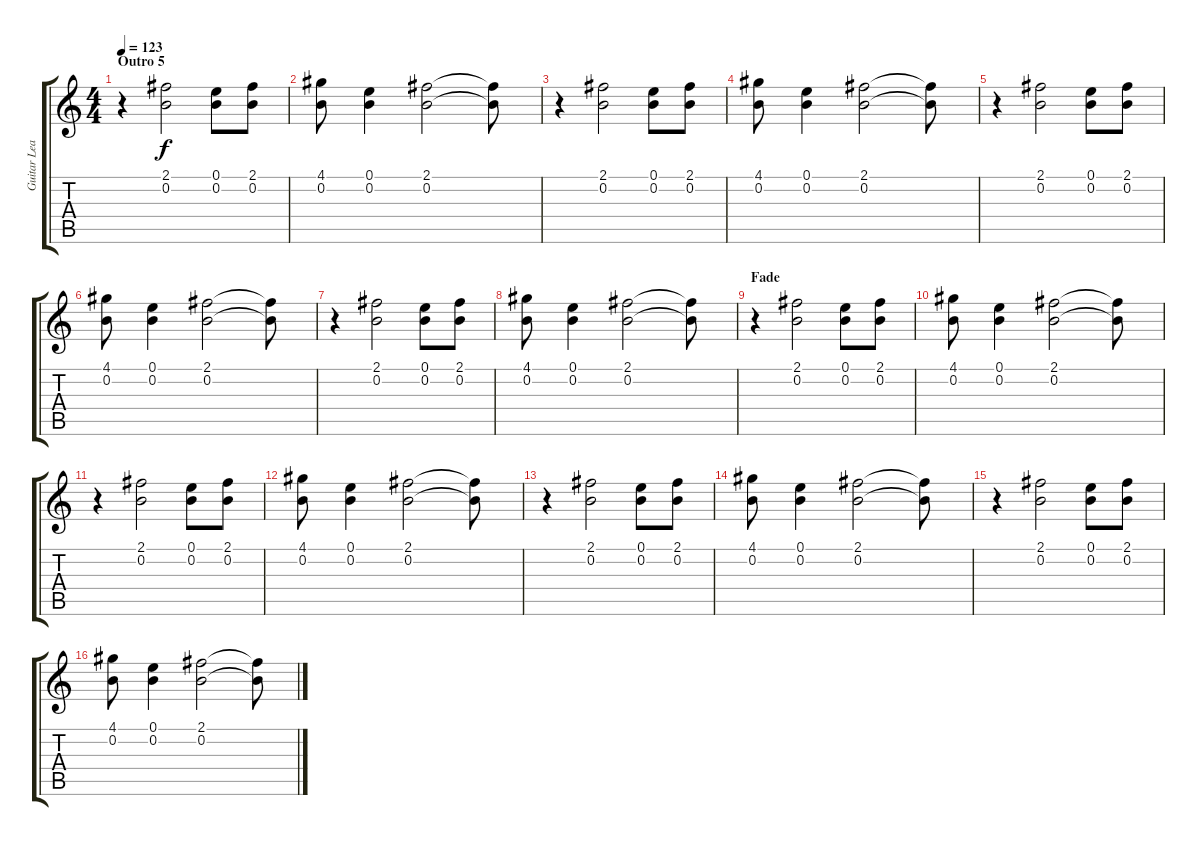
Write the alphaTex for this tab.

\track ("Guitar Lead Riff" "Guitar Lea") {instrument electricguitarjazz}
\staff {score tabs}
\tuning (E4 B3 G3 D3 A2 E2) {hide}
\ts (4 4)
\section ("" "Outro 5")
\tempo 123
\clef g2
\ks c
r.4{dy f} (2.1 0.2).2 (0.1 0.2).8 (2.1 0.2).8 |
(4.1 0.2).8 (0.1 0.2).4 (2.1 0.2).2 (2.1{t} 0.2{t}).8 |
r.4 (2.1 0.2).2 (0.1 0.2).8 (2.1 0.2).8 |
(4.1 0.2).8 (0.1 0.2).4 (2.1 0.2).2 (2.1{t} 0.2{t}).8 |
r.4 (2.1 0.2).2 (0.1 0.2).8 (2.1 0.2).8 |
(4.1 0.2).8 (0.1 0.2).4 (2.1 0.2).2 (2.1{t} 0.2{t}).8 |
r.4 (2.1 0.2).2 (0.1 0.2).8 (2.1 0.2).8 |
(4.1 0.2).8 (0.1 0.2).4 (2.1 0.2).2 (2.1{t} 0.2{t}).8 |
\section ("" "Fade")
r.4{volume 10} (2.1 0.2).2 (0.1 0.2).8 (2.1 0.2).8 |
(4.1 0.2).8{volume 9} (0.1 0.2).4 (2.1 0.2).2 (2.1{t} 0.2{t}).8 |
r.4{volume 8} (2.1 0.2).2 (0.1 0.2).8 (2.1 0.2).8 |
(4.1 0.2).8{volume 7} (0.1 0.2).4 (2.1 0.2).2 (2.1{t} 0.2{t}).8 |
r.4{volume 6} (2.1 0.2).2 (0.1 0.2).8 (2.1 0.2).8 |
(4.1 0.2).8{volume 4} (0.1 0.2).4 (2.1 0.2).2 (2.1{t} 0.2{t}).8 |
r.4{volume 3} (2.1 0.2).2 (0.1 0.2).8 (2.1 0.2).8 |
(4.1 0.2).8{volume 2} (0.1 0.2).4 (2.1 0.2).2 (2.1{t} 0.2{t}).8
